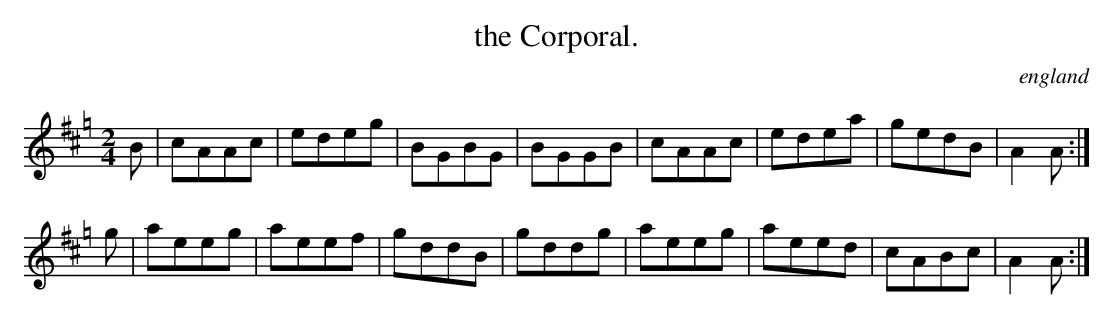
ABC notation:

X:1
T:the Corporal.
O:england
M:2/4
L:1/8
K:Hp
B|cAAc|edeg|BGBG|BGGB|cAAc|edea|gedB|A2A:|
g|aeeg|aeef|gddB|gddg|aeeg|aeed|cABc|A2A:|
